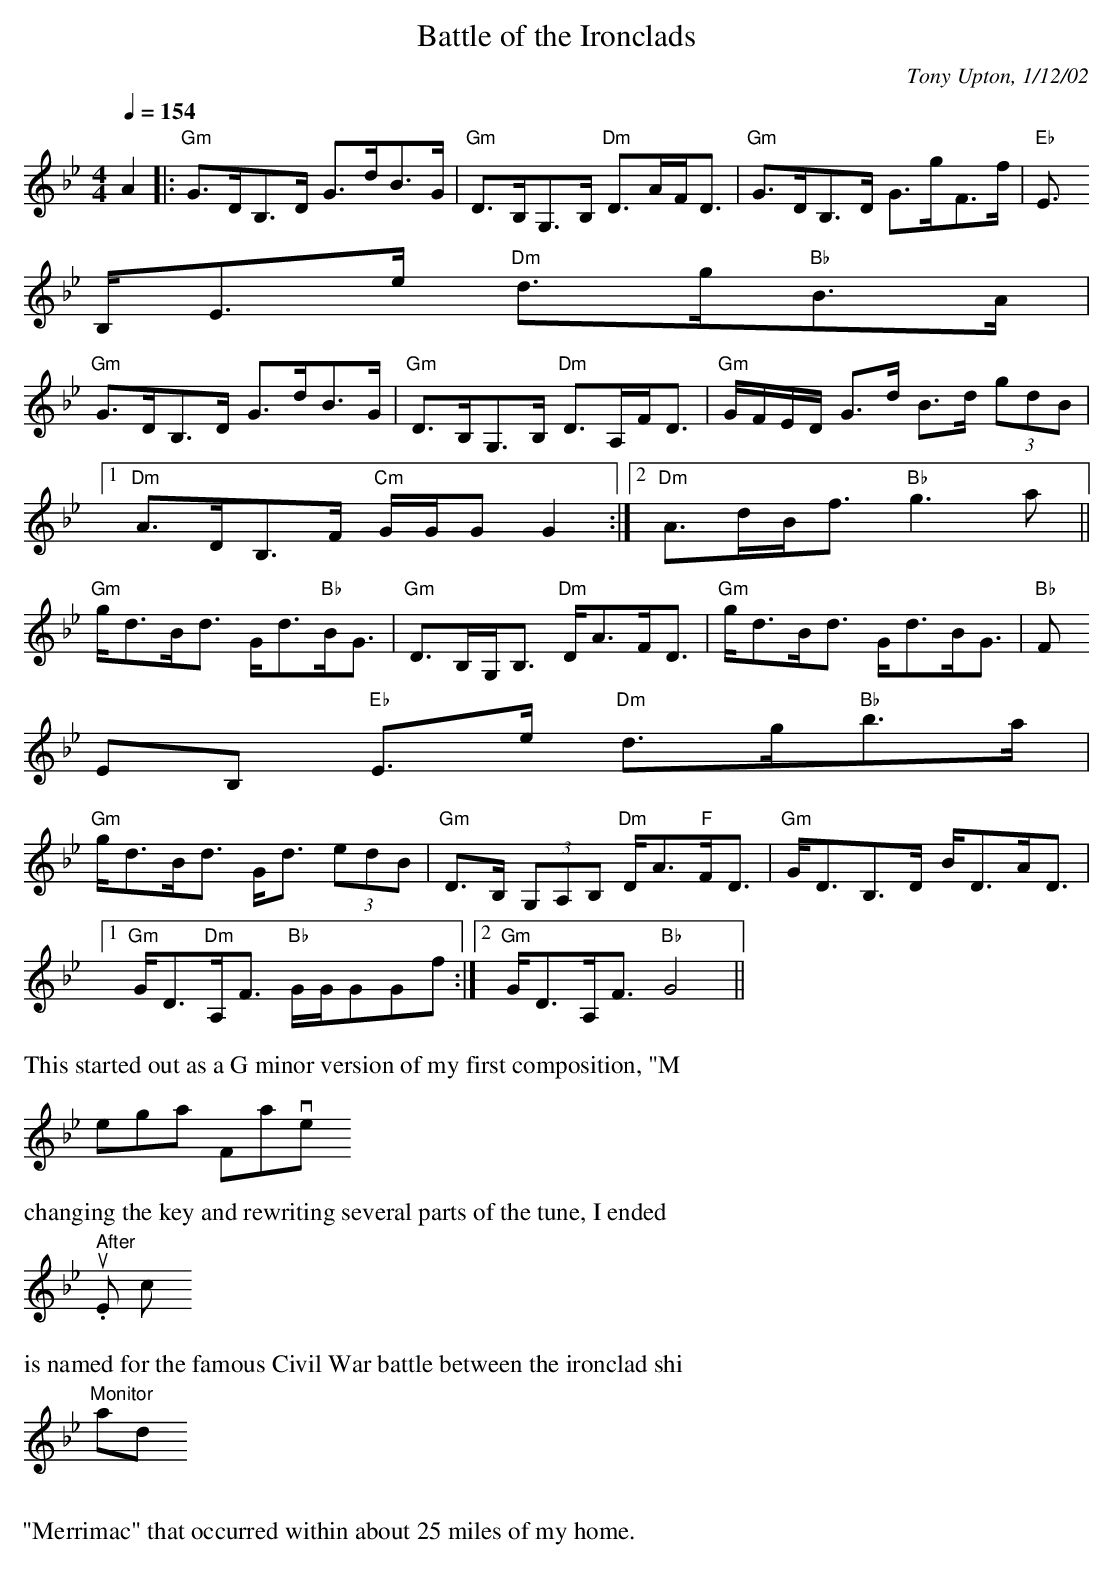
X:1
T:Battle of the Ironclads
C:Tony Upton, 1/12/02
M:4/4
L:1/8
Q:1/4=154
K:Gm
A2|:"Gm"G>DB,>D G>dB>G|"Gm"D>B,G,>B, "Dm"D>AF<D|"Gm"G>DB,>D G>gF>f|"Eb"E
>B,E>e "Dm"d>g"Bb"B>A|
"Gm"G>DB,>D G>dB>G|"Gm"D>B,G,>B, "Dm"D>A,F<D|"Gm"G/F/E/D/ G>d B>d (3gdB|
[1 "Dm"A>DB,>F "Cm"G/G/GG2:|[2 "Dm"A>dB<f "Bb"g3a||
"Gm"g<dB<d G<d"Bb"B<G|"Gm"D>B,G,<B, "Dm"D<AF<D|"Gm"g<dB<d G<dB<G|"Bb"(3F
EB, "Eb"E>e "Dm"d>g"Bb"b>a|
"Gm"g<dB<d G<d (3edB|"Gm"D>B, (3G,A,B, "Dm"D<A"F"F<D|"Gm"G<DB,>D B<DA<D|
[1 "Gm"G<D"Dm"A,<F "Bb"G/G/GGf:|[2 "Gm"G<DA,<F "Bb"G4||
%%vskip 0.25cm
%%text This started out as a G minor version of my first composition, "M
egan's Favorite." After
%%text changing the key and rewriting several parts of the tune, I ended
 up with this one, which
%%text is named for the famous Civil War battle between the ironclad shi
ps "Monitor" and
